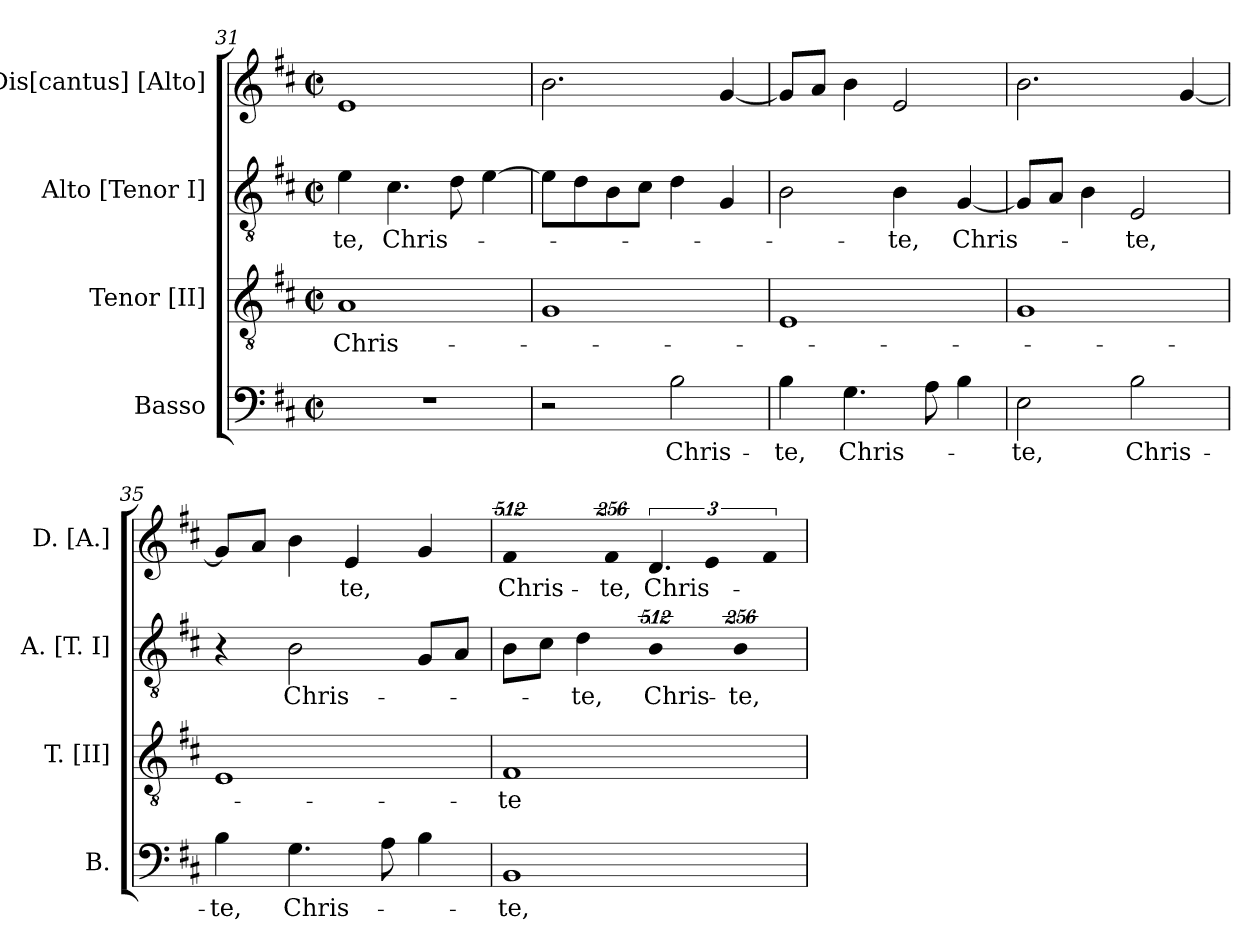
**kern	**text	**kern	**text	**kern	**text	**kern	**text
*part4	*part4	*part3	*part3	*part2	*part2	*part1	*part1
*staff4	*staff4	*staff3	*staff3	*staff2	*staff2	*staff1	*staff1
*I"Basso	*	*I"Tenor [II]	*	*I"Alto [Tenor I]	*	*I"Dis[cantus] [Alto]	*
*I'B.	*	*I'T. [II]	*	*I'A. [T. I]	*	*I'D. [A.]	*
!!LO:PB:g=z
*clefF4	*	*clefGv2	*	*clefGv2	*	*clefG2	*
*	*	*ITrd7c12	*	*ITrd7c12	*	*	*
*k[f#c#]	*	*k[f#c#]	*	*k[f#c#]	*	*k[f#c#]	*
*D:	*	*D:	*	*D:	*	*D:	*
*M2/2	*	*M2/2	*	*M2/2	*	*M2/2	*
*met(c|)	*	*met(c|)	*	*met(c|)	*	*met(c|)	*
=31	=31	=31	=31	=31	=31	=31	=31
!	!	!	!LO:LY:b:color=#000000	!	!	!	!
!	!	!	!	!	!LO:LY:b:color=#000000	!	!
1r	.	1AAi	Chris-	4Ei\	-te,	1ei	.
!	!	!	!	!	!LO:LY:b:color=#000000	!	!
.	.	.	.	4.C#i\	Chris-	.	.
.	.	.	.	8Di\	.	.	.
.	.	.	.	[>4Ei\	.	.	.
=32	=32	=32	=32	=32	=32	=32	=32
2r	.	1GGi	.	8Ei\L]	.	2.bi\	.
.	.	.	.	8Di\	.	.	.
.	.	.	.	8BBi\	.	.	.
.	.	.	.	8C#i\J	.	.	.
!	!LO:LY:b:color=#000000	!	!	!	!	!	!
2Bi\	Chris-	.	.	4Di\	.	.	.
.	.	.	.	4GGi/	.	[<4gi/	.
=33	=33	=33	=33	=33	=33	=33	=33
!	!LO:LY:b:color=#000000	!	!	!	!	!	!
4Bi\	-te,	1EEi	.	2BBi\	.	8gi/L]	.
.	.	.	.	.	.	8ai/J	.
!	!LO:LY:b:color=#000000	!	!	!	!	!	!
4.Gi\	Chris-	.	.	.	.	4bi\	.
!	!	!	!	!	!LO:LY:b:color=#000000	!	!
.	.	.	.	4BBi\	-te,	2ei/	.
8Ai\	.	.	.	.	.	.	.
!	!	!	!	!	!LO:LY:b:color=#000000	!	!
4Bi\	.	.	.	[<4GGi/	Chris-	.	.
=34	=34	=34	=34	=34	=34	=34	=34
!	!LO:LY:b:color=#000000	!	!	!	!	!	!
2Ei\	-te,	1GGi	.	8GGi/L]	.	2.bi\	.
.	.	.	.	8AAi/J	.	.	.
.	.	.	.	4BBi\	.	.	.
!	!LO:LY:b:color=#000000	!	!	!	!	!	!
!	!	!	!	!	!LO:LY:b:color=#000000	!	!
2Bi\	Chris-	.	.	2EEi/	-te,	.	.
.	.	.	.	.	.	[<4gi/	.
=35	=35	=35	=35	=35	=35	=35	=35
!	!LO:LY:b:color=#000000	!	!	!	!	!	!
4Bi\	-te,	1EEi	.	4r	.	8gi/L]	.
.	.	.	.	.	.	8ai/J	.
!	!LO:LY:b:color=#000000	!	!	!	!	!	!
!	!	!	!	!	!LO:LY:b:color=#000000	!	!
4.Gi\	Chris-	.	.	2BBi\	Chris-	4bi\	.
!	!	!	!	!	!	!	!LO:LY:b:color=#000000
.	.	.	.	.	.	4ei/	-te,
8Ai\	.	.	.	.	.	.	.
4Bi\	.	.	.	8GGi/L	.	4gi/	.
.	.	.	.	8AAi/J	.	.	.
=36	=36	=36	=36	=36	=36	=36	=36
!	!LO:LY:b:color=#000000	!	!	!	!	!	!
!	!	!	!LO:LY:b:color=#000000	!	!	!LO:N:vis=2	!
!	!	!	!	!	!	!	!LO:LY:b:color=#000000
1BBi	-te,	1FF#i	-te	8BBi\L	.	1024%341f#i/	Chris-
.	.	.	.	8C#i\J	.	.	.
!	!	!	!	!	!LO:LY:b:color=#000000	!	!
.	.	.	.	4Di\	-te,	.	.
!	!	!	!	!	!	!LO:N:vis=4	!
!	!	!	!	!	!	!	!LO:LY:b:color=#000000
.	.	.	.	.	.	1024%171f#i/	-te,
!	!	!	!	!LO:N:vis=2	!	!	!
!	!	!	!	!	!LO:LY:b:color=#000000	!	!
!	!	!	!	!	!	!	!LO:LY:b:color=#000000
.	.	.	.	1024%341BBi\	Chris-	6.di/	Chris-
!	!	!	!	!	!	!LO:N:vis=8	!
.	.	.	.	.	.	1024%85ei/	.
!	!	!	!	!LO:N:vis=4	!	!	!
!	!	!	!	!	!LO:LY:b:color=#000000	!LO:N:vis=4	!
.	.	.	.	1024%171BBi\	-te,	1024%171f#i/	.
=	=	=	=	=	=	=	=
*-	*-	*-	*-	*-	*-	*-	*-
